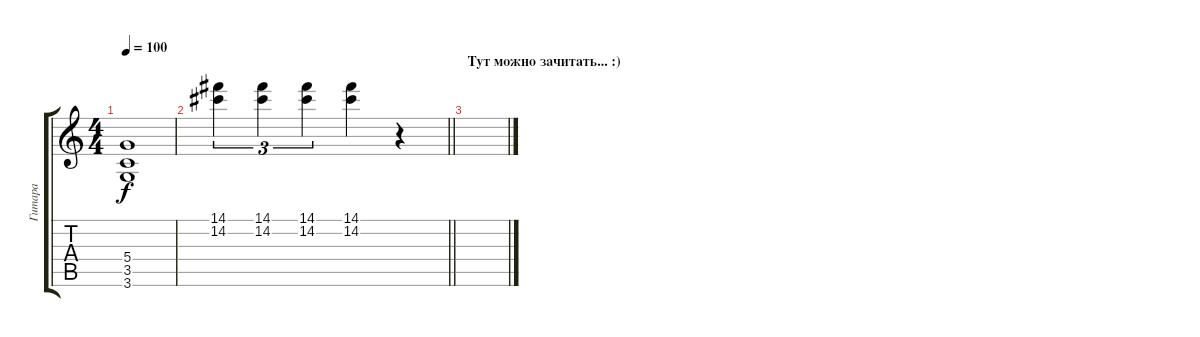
\track ("Гитара" "Гитара") {instrument overdrivenguitar}
\staff {score tabs}
\tuning (E4 B3 G3 D3 A2 E2) {hide}
\ts (4 4)
\tempo 100
\clef g2
\ks c
(5.4 3.5 3.6).1{dy f} |
\barLineRight lightlight
(14.1 14.2).4{tu (3 2)} (14.1 14.2).4{tu (3 2)} (14.1 14.2).4{tu (3 2)} (14.1 14.2).4 r.4 |
\section ("" "Тут можно зачитать... :)")
